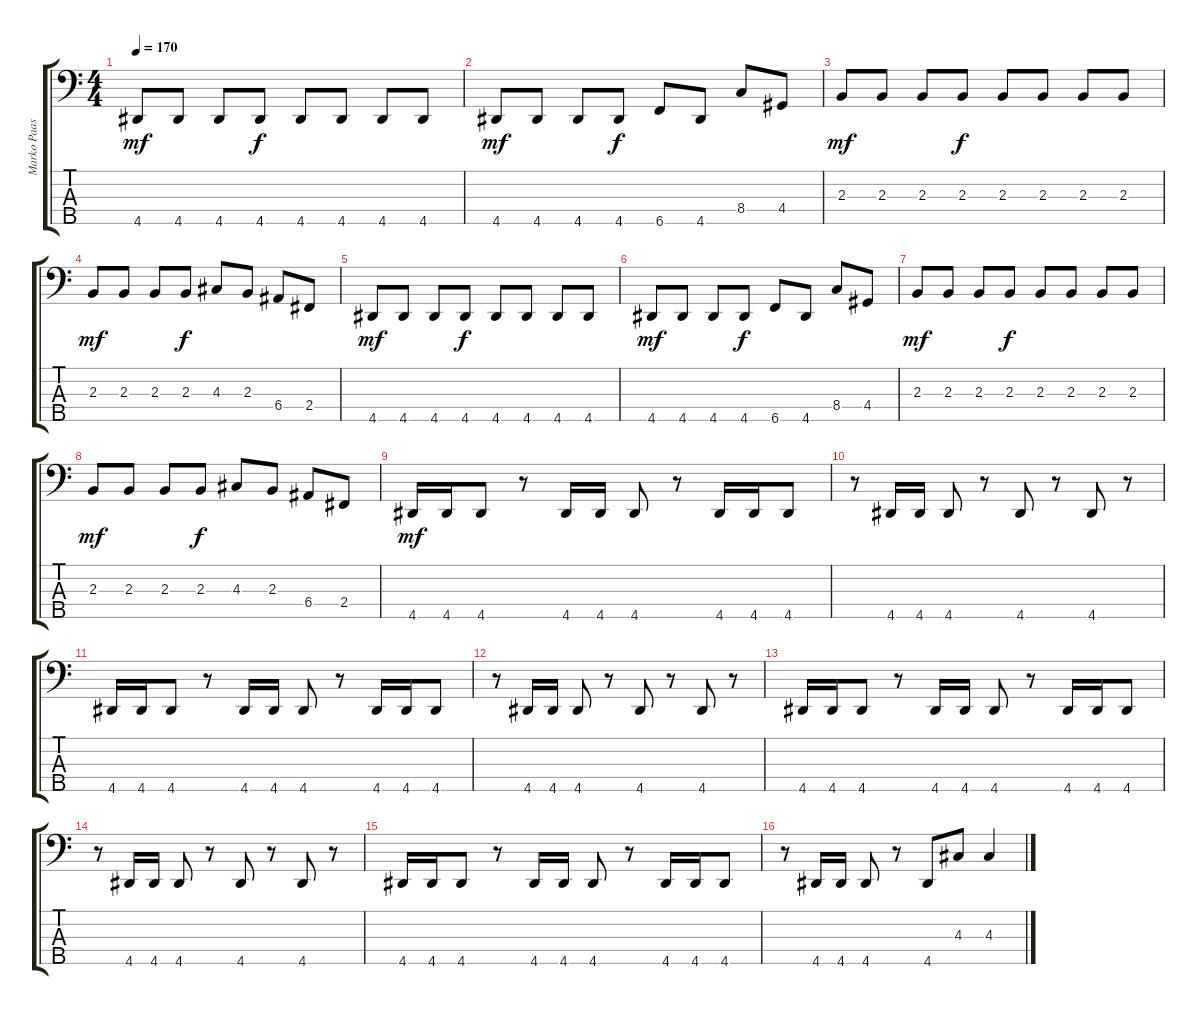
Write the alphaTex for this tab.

\track ("Marko Paasikoski" "Marko Paas") {instrument electricbasspick}
\staff {score tabs}
\tuning (G2 D2 A1 E1 B0) {hide}
\ts (4 4)
\tempo 170
\clef f4
\ks c
4.5.8{dy mf} 4.5.8 4.5.8 4.5.8{dy f} 4.5.8 4.5.8 4.5.8 4.5.8 |
4.5.8{dy mf} 4.5.8 4.5.8 4.5.8{dy f} 6.5.8 4.5.8 8.4.8 4.4.8 |
2.3.8{dy mf} 2.3.8 2.3.8 2.3.8{dy f} 2.3.8 2.3.8 2.3.8 2.3.8 |
2.3.8{dy mf} 2.3.8 2.3.8 2.3.8{dy f} 4.3.8 2.3.8 6.4.8 2.4.8 |
4.5.8{dy mf} 4.5.8 4.5.8 4.5.8{dy f} 4.5.8 4.5.8 4.5.8 4.5.8 |
4.5.8{dy mf} 4.5.8 4.5.8 4.5.8{dy f} 6.5.8 4.5.8 8.4.8 4.4.8 |
2.3.8{dy mf} 2.3.8 2.3.8 2.3.8{dy f} 2.3.8 2.3.8 2.3.8 2.3.8 |
2.3.8{dy mf} 2.3.8 2.3.8 2.3.8{dy f} 4.3.8 2.3.8 6.4.8 2.4.8 |
4.5.16{dy mf} 4.5.16 4.5.8 r.8 4.5.16 4.5.16 4.5.8 r.8 4.5.16 4.5.16 4.5.8 |
r.8 4.5.16 4.5.16 4.5.8 r.8 4.5.8 r.8 4.5.8 r.8 |
4.5.16 4.5.16 4.5.8 r.8 4.5.16 4.5.16 4.5.8 r.8 4.5.16 4.5.16 4.5.8 |
r.8 4.5.16 4.5.16 4.5.8 r.8 4.5.8 r.8 4.5.8 r.8 |
4.5.16 4.5.16 4.5.8 r.8 4.5.16 4.5.16 4.5.8 r.8 4.5.16 4.5.16 4.5.8 |
r.8 4.5.16 4.5.16 4.5.8 r.8 4.5.8 r.8 4.5.8 r.8 |
4.5.16 4.5.16 4.5.8 r.8 4.5.16 4.5.16 4.5.8 r.8 4.5.16 4.5.16 4.5.8 |
r.8 4.5.16 4.5.16 4.5.8 r.8 4.5.8 4.3.8 4.3.4
